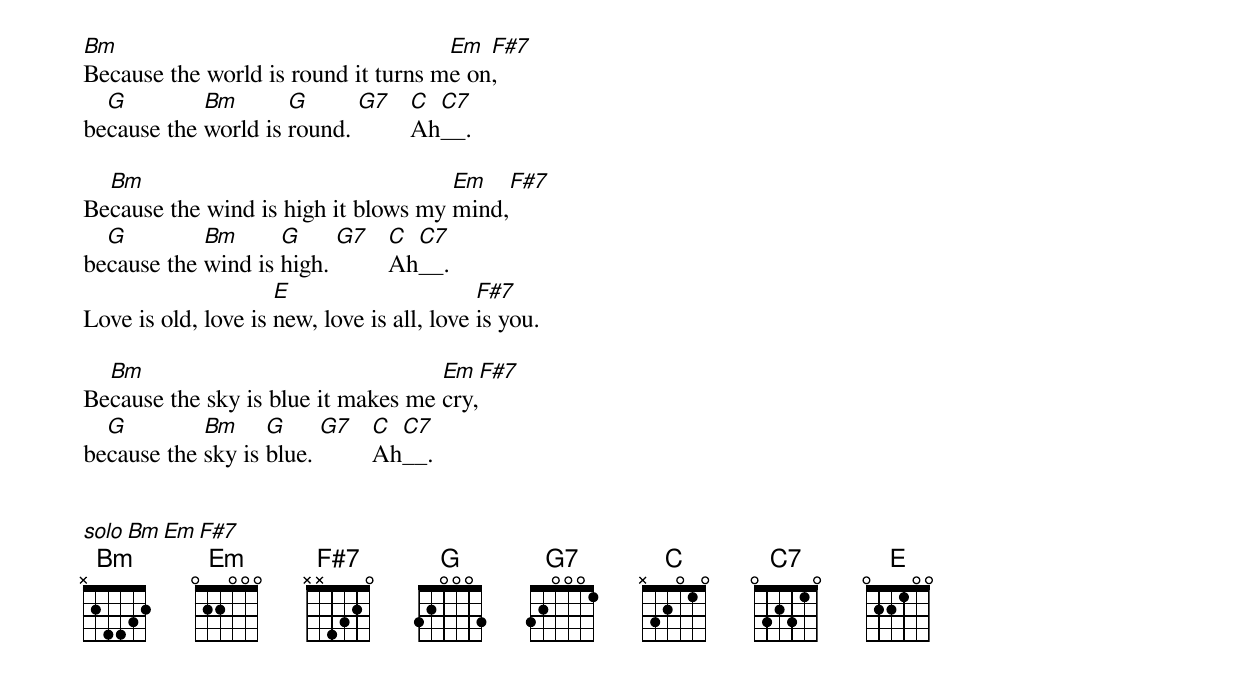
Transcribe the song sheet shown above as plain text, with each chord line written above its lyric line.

Bm                                   Em  F#7
Because the world is round it turns me on,
  G         Bm       G      G7 C C7
because the world is round.    Ah__.

  Bm                                 Em    F#7
Because the wind is high it blows my mind,
  G         Bm      G     G7 C C7
because the wind is high.    Ah__.
                     E                      F#7
Love is old, love is new, love is all, love is you.

  Bm                                Em   F#7
Because the sky is blue it makes me cry,
  G         Bm     G     G7 C C7
because the sky is blue.    Ah__.


solo Bm Em F#7
